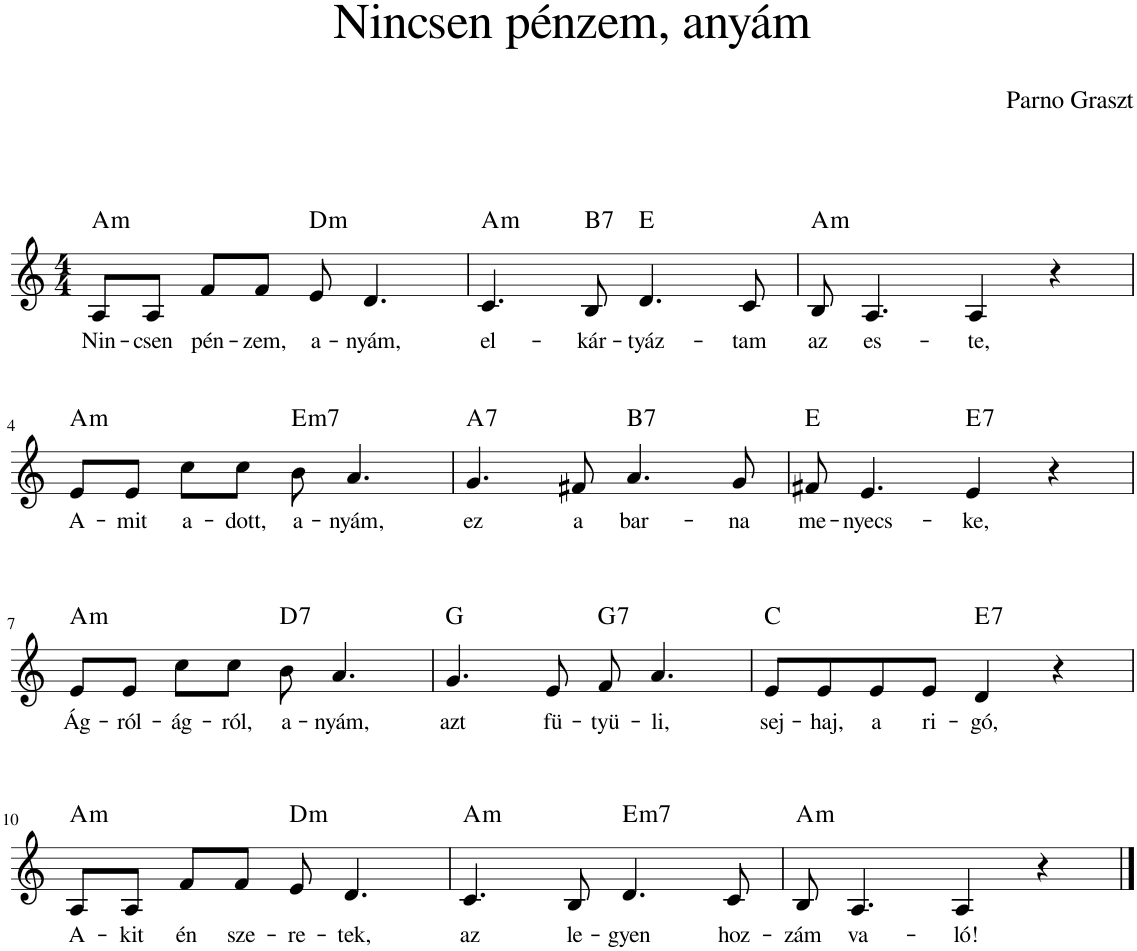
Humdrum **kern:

**kern	**text	**harte
*part1	*part1	*part1
*staff1	*staff1	*
*I"Piano	*	*
*I'Pno.	*	*
*clefG2	*	*
*k[]	*	*
*M4/4	*	*
=1	=1	=1
!	!LO:LY:b	!LO:H:kt=m
8A/L	Nin-	A:min
!	!LO:LY:b	!
8A/J	-csen	.
!	!LO:LY:b	!
8f/L	pén-	.
!	!LO:LY:b	!
8f/J	-zem,	.
!	!LO:LY:b	!LO:H:kt=m
8e/	a-	D:min
!	!LO:LY:b	!
4.d/	-nyám,	.
=2	=2	=2
!	!LO:LY:b	!LO:H:kt=m
4.c/	el-	A:min
!	!LO:LY:b	!LO:H:kt=7
8B/	-kár-	B:7
!	!LO:LY:b	!
4.d/	-tyáz-	E:maj
!	!LO:LY:b	!
8c/	-tam	.
=3	=3	=3
!	!LO:LY:b	!LO:H:kt=m
8B/	az	A:min
!	!LO:LY:b	!
4.A/	es-	.
!	!LO:LY:b	!
4A/	-te,	.
4r	.	.
!!LO:LB:g=z
=4	=4	=4
!	!LO:LY:b	!LO:H:kt=m
8e/L	A-	A:min
!	!LO:LY:b	!
8e/J	-mit	.
!	!LO:LY:b	!
8cc\L	a-	.
!	!LO:LY:b	!
8cc\J	-dott,	.
!	!LO:LY:b	!LO:H:kt=m7
8b\	a-	E:min7
!	!LO:LY:b	!
4.a/	-nyám,	.
=5	=5	=5
!	!LO:LY:b	!LO:H:kt=7
4.g/	ez	A:7
!	!LO:LY:b	!
8f#X/	a	.
!	!LO:LY:b	!LO:H:kt=7
4.a/	bar-	B:7
!	!LO:LY:b	!
8g/	-na	.
=6	=6	=6
!	!LO:LY:b	!
8f#X/	me-	E:maj
!	!LO:LY:b	!
4.e/	-nyecs-	.
!	!LO:LY:b	!LO:H:kt=7
4e/	-ke,	E:7
4r	.	.
!!LO:LB:g=z
=7	=7	=7
!	!LO:LY:b	!LO:H:kt=m
8e/L	Ág-	A:min
!	!LO:LY:b	!
8e/J	-ról-	.
!	!LO:LY:b	!
8cc\L	-ág-	.
!	!LO:LY:b	!
8cc\J	-ról,	.
!	!LO:LY:b	!LO:H:kt=7
8b\	a-	D:7
!	!LO:LY:b	!
4.a/	-nyám,	.
=8	=8	=8
!	!LO:LY:b	!
4.g/	azt	G:maj
!	!LO:LY:b	!
8e/	fü-	.
!	!LO:LY:b	!LO:H:kt=7
8f/	-tyü-	G:7
!	!LO:LY:b	!
4.a/	-li,	.
=9	=9	=9
!	!LO:LY:b	!
8e/L	sej-	C:maj
!	!LO:LY:b	!
8e/	-haj,	.
!	!LO:LY:b	!
8e/	a	.
!	!LO:LY:b	!
8e/J	ri-	.
!	!LO:LY:b	!LO:H:kt=7
4d/	-gó,	E:7
4r	.	.
!!LO:LB:g=z
=10	=10	=10
!	!LO:LY:b	!LO:H:kt=m
8A/L	A-	A:min
!	!LO:LY:b	!
8A/J	-kit	.
!	!LO:LY:b	!
8f/L	én	.
!	!LO:LY:b	!
8f/J	sze-	.
!	!LO:LY:b	!LO:H:kt=m
8e/	-re-	D:min
!	!LO:LY:b	!
4.d/	-tek,	.
=11	=11	=11
!	!LO:LY:b	!LO:H:kt=m
4.c/	az	A:min
!	!LO:LY:b	!
8B/	le-	.
!	!LO:LY:b	!LO:H:kt=m7
4.d/	-gyen	E:min7
!	!LO:LY:b	!
8c/	hoz-	.
=12	=12	=12
!	!LO:LY:b	!LO:H:kt=m
8B/	-zám	A:min
!	!LO:LY:b	!
4.A/	va-	.
!	!LO:LY:b	!
4A/	-ló!	.
4r	.	.
==	==	==
*-	*-	*-
